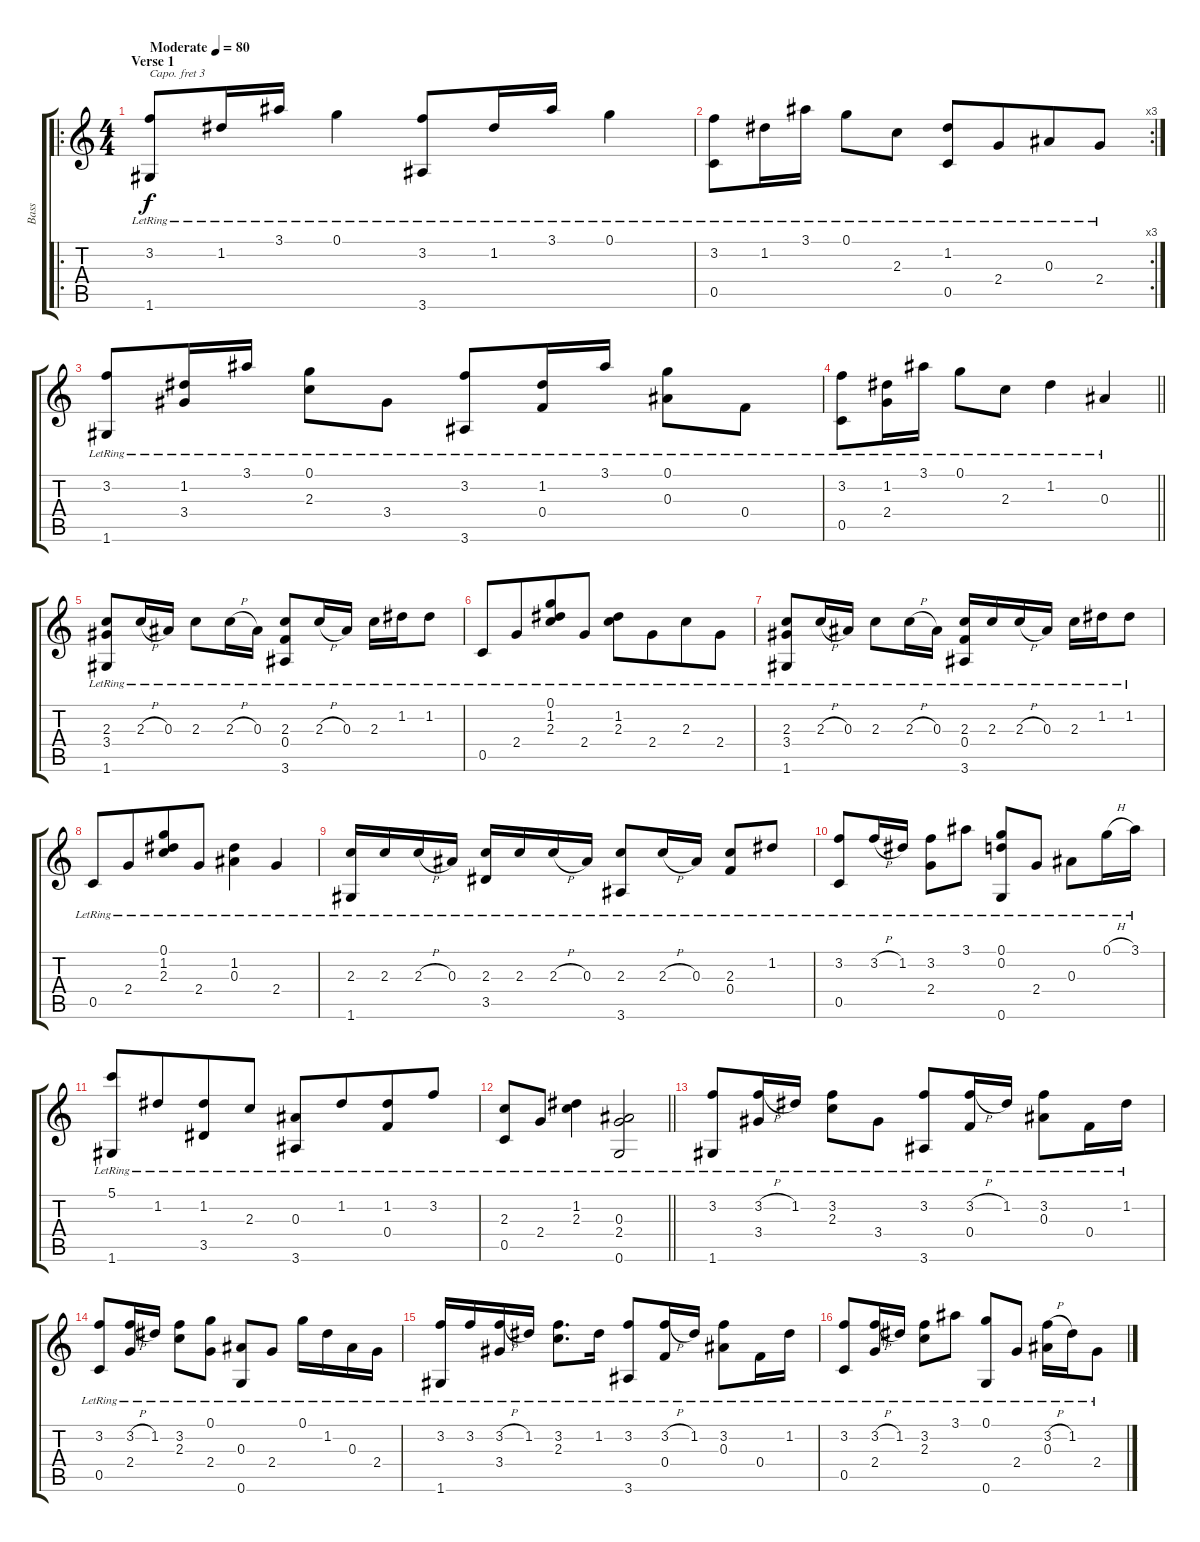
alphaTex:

\track ("Bass" "Bass") {instrument acousticguitarsteel}
\staff {score tabs}
\capo 3
\tuning (E4 B3 G3 D3 A2 E2) {hide}
\ro
\ts (4 4)
\section ("" "Verse 1")
\tempo (80 "Moderate")
\clef g2
\ks c
(3.2{lr} 1.6{lr}).8{dy f instrument acousticguitarsteel} 1.2{lr}.16 3.1{lr}.16 0.1{lr}.4 (3.2{lr} 3.6{lr}).8 1.2{lr}.16 3.1{lr}.16 0.1{lr}.4 |
\rc 3
(3.2{lr} 0.5{lr}).8 1.2{lr}.16 3.1{lr}.16 0.1{lr}.8 2.3{lr}.8 (1.2{lr} 0.5{lr}).8 2.4{lr}.8{beam merge} 0.3{lr}.8 2.4{lr}.8 |
(3.2{lr} 1.6{lr}).8 (1.2{lr} 3.4{lr}).16 3.1{lr}.16 (0.1{lr} 2.3{lr}).8 3.4{lr}.8 (3.2{lr} 3.6{lr}).8 (1.2{lr} 0.4{lr}).16 3.1{lr}.16 (0.1{lr} 0.3{lr}).8 0.4{lr}.8 |
\barLineRight lightlight
(3.2{lr} 0.5{lr}).8 (1.2{lr} 2.4{lr}).16 3.1{lr}.16 0.1{lr}.8 2.3{lr}.8 1.2{lr}.4 0.3{lr}.4 |
(2.3{lr} 3.4{lr} 1.6{lr}).8 2.3{h lr}.16 0.3{lr}.16 2.3{lr}.8 2.3{h lr}.16 0.3{lr}.16 (2.3{lr} 0.4{lr} 3.6{lr}).8 2.3{h lr}.16 0.3{lr}.16 2.3{lr}.16 1.2{lr}.16 1.2{lr}.8 |
0.5{lr}.8 2.4{lr}.8{beam merge} (0.1{lr} 1.2{lr} 2.3{lr}).8 2.4{lr}.8 (1.2{lr} 2.3{lr}).8 2.4{lr}.8{beam merge} 2.3{lr}.8 2.4{lr}.8 |
(2.3{lr} 3.4{lr} 1.6{lr}).8 2.3{h lr}.16 0.3{lr}.16 2.3{lr}.8 2.3{h lr}.16 0.3{lr}.16 (2.3{lr} 0.4{lr} 3.6{lr}).16 2.3{lr}.16 2.3{h lr}.16 0.3{lr}.16 2.3{lr}.16 1.2{lr}.16 1.2{lr}.8 |
0.5{lr}.8 2.4{lr}.8{beam merge} (0.1{lr} 1.2{lr} 2.3{lr}).8 2.4{lr}.8 (1.2{lr} 0.3{lr}).4 2.4{lr}.4 |
(2.3{lr} 1.6{lr}).16 2.3{lr}.16 2.3{h lr}.16 0.3{lr}.16 (2.3{lr} 3.5{lr}).16 2.3{lr}.16 2.3{h lr}.16 0.3{lr}.16 (2.3{lr} 3.6{lr}).8 2.3{h lr}.16 0.3{lr}.16 (2.3{lr} 0.4{lr}).8 1.2{lr}.8 |
(3.2{lr} 0.5{lr}).8 3.2{h lr}.16 1.2{lr}.16 (3.2{lr} 2.4{lr}).8 3.1{lr}.8 (0.1{lr} 0.2{lr} 0.6{lr}).8 2.4{lr}.8 0.3{lr}.8 0.1{h lr}.16 3.1{lr}.16 |
(5.1{lr} 1.6{lr}).8 1.2{lr}.8{beam merge} (1.2{lr} 3.5{lr}).8 2.3{lr}.8 (0.3{lr} 3.6{lr}).8 1.2{lr}.8{beam merge} (1.2{lr} 0.4{lr}).8 3.2{lr}.8 |
\barLineRight lightlight
(2.3{lr} 0.5{lr}).8 2.4{lr}.8 (1.2{lr} 2.3{lr}).4 (0.3{lr} 2.4{lr} 0.6{lr}).2 |
(3.2{lr} 1.6{lr}).8 (3.2{h lr} 3.4{lr}).16 1.2{lr}.16 (3.2{lr} 2.3{lr}).8 3.4{lr}.8 (3.2{lr} 3.6{lr}).8 (3.2{h lr} 0.4{lr}).16 1.2{lr}.16 (3.2{lr} 0.3{lr}).8 0.4{lr}.16 1.2{lr}.16 |
(3.2{lr} 0.5{lr}).8 (3.2{h lr} 2.4{lr}).16 1.2{lr}.16 (3.2{lr} 2.3{lr}).8 (0.1{lr} 2.4{lr}).8 (0.3{lr} 0.6{lr}).8 2.4{lr}.8 0.1{lr}.16 1.2{lr}.16 0.3{lr}.16 2.4{lr}.16 |
(3.2{lr} 1.6{lr}).16 3.2{lr}.16 (3.2{h lr} 3.4{lr}).16 1.2{lr}.16 (3.2{lr} 2.3{lr}).8{d} 1.2{lr}.16 (3.2{lr} 3.6{lr}).8 (3.2{h lr} 0.4{lr}).16 1.2{lr}.16 (3.2{lr} 0.3{lr}).8 0.4{lr}.16 1.2{lr}.16 |
(3.2{lr} 0.5{lr}).8 (3.2{h lr} 2.4{lr}).16 1.2{lr}.16 (3.2{lr} 2.3{lr}).8 3.1{lr}.8 (0.1{lr} 0.6{lr}).8 2.4{lr}.8 (3.2{h lr} 0.3{lr}).16 1.2{lr}.16 2.4{lr}.8
